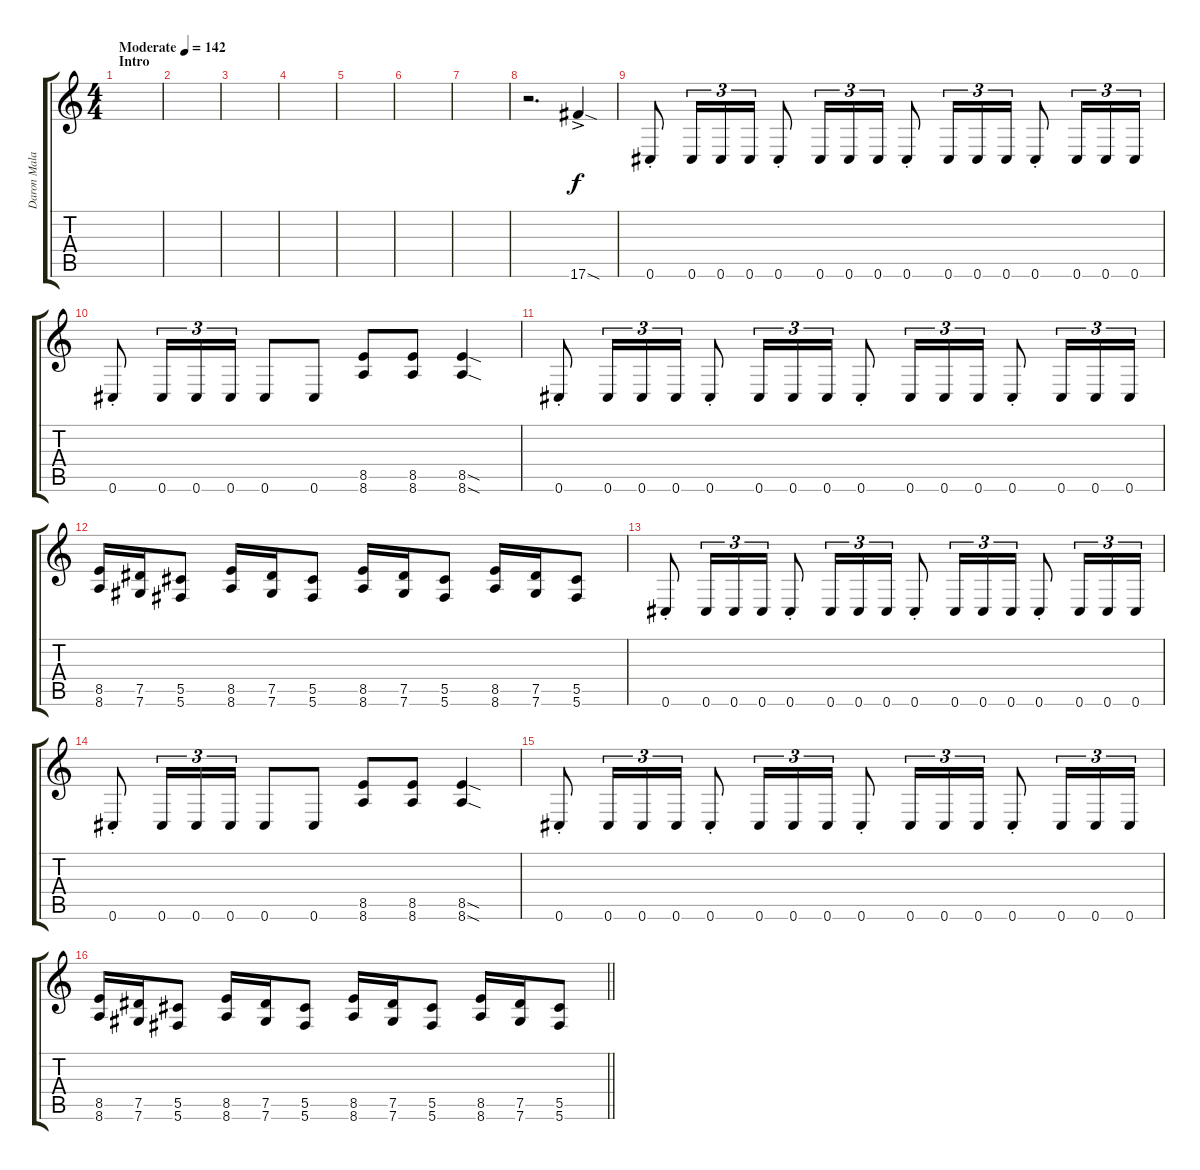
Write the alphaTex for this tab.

\track ("Daron Malakain" "Daron Mala") {instrument distortionguitar}
\staff {score tabs}
\tuning (Eb4 Bb3 Gb3 Db3 Ab2 Db2) {hide}
\ts (4 4)
\section ("" "Intro")
\tempo (142 "Moderate")
\clef g2
\ks c
|
|
|
|
|
|
|
r.2{d} 17.6{sod ac}.4 |
0.6{st}.8{dy f} 0.6.16{tu (3 2)} 0.6.16{tu (3 2)} 0.6.16{tu (3 2)} 0.6{st}.8 0.6.16{tu (3 2)} 0.6.16{tu (3 2)} 0.6.16{tu (3 2)} 0.6{st}.8 0.6.16{tu (3 2)} 0.6.16{tu (3 2)} 0.6.16{tu (3 2)} 0.6{st}.8 0.6.16{tu (3 2)} 0.6.16{tu (3 2)} 0.6.16{tu (3 2)} |
0.6{st}.8 0.6.16{tu (3 2)} 0.6.16{tu (3 2)} 0.6.16{tu (3 2)} 0.6.8 0.6.8 (8.5 8.6).8 (8.5 8.6).8 (8.5{sod} 8.6{sod}).4 |
0.6{st}.8 0.6.16{tu (3 2)} 0.6.16{tu (3 2)} 0.6.16{tu (3 2)} 0.6{st}.8 0.6.16{tu (3 2)} 0.6.16{tu (3 2)} 0.6.16{tu (3 2)} 0.6{st}.8 0.6.16{tu (3 2)} 0.6.16{tu (3 2)} 0.6.16{tu (3 2)} 0.6{st}.8 0.6.16{tu (3 2)} 0.6.16{tu (3 2)} 0.6.16{tu (3 2)} |
(8.5 8.6).16 (7.5 7.6).16 (5.5 5.6).8 (8.5 8.6).16 (7.5 7.6).16 (5.5 5.6).8 (8.5 8.6).16 (7.5 7.6).16 (5.5 5.6).8 (8.5 8.6).16 (7.5 7.6).16 (5.5 5.6).8 |
0.6{st}.8 0.6.16{tu (3 2)} 0.6.16{tu (3 2)} 0.6.16{tu (3 2)} 0.6{st}.8 0.6.16{tu (3 2)} 0.6.16{tu (3 2)} 0.6.16{tu (3 2)} 0.6{st}.8 0.6.16{tu (3 2)} 0.6.16{tu (3 2)} 0.6.16{tu (3 2)} 0.6{st}.8 0.6.16{tu (3 2)} 0.6.16{tu (3 2)} 0.6.16{tu (3 2)} |
0.6{st}.8 0.6.16{tu (3 2)} 0.6.16{tu (3 2)} 0.6.16{tu (3 2)} 0.6.8 0.6.8 (8.5 8.6).8 (8.5 8.6).8 (8.5{sod} 8.6{sod}).4 |
0.6{st}.8 0.6.16{tu (3 2)} 0.6.16{tu (3 2)} 0.6.16{tu (3 2)} 0.6{st}.8 0.6.16{tu (3 2)} 0.6.16{tu (3 2)} 0.6.16{tu (3 2)} 0.6{st}.8 0.6.16{tu (3 2)} 0.6.16{tu (3 2)} 0.6.16{tu (3 2)} 0.6{st}.8 0.6.16{tu (3 2)} 0.6.16{tu (3 2)} 0.6.16{tu (3 2)} |
\barLineRight lightlight
(8.5 8.6).16 (7.5 7.6).16 (5.5 5.6).8 (8.5 8.6).16 (7.5 7.6).16 (5.5 5.6).8 (8.5 8.6).16 (7.5 7.6).16 (5.5 5.6).8 (8.5 8.6).16 (7.5 7.6).16 (5.5 5.6).8
